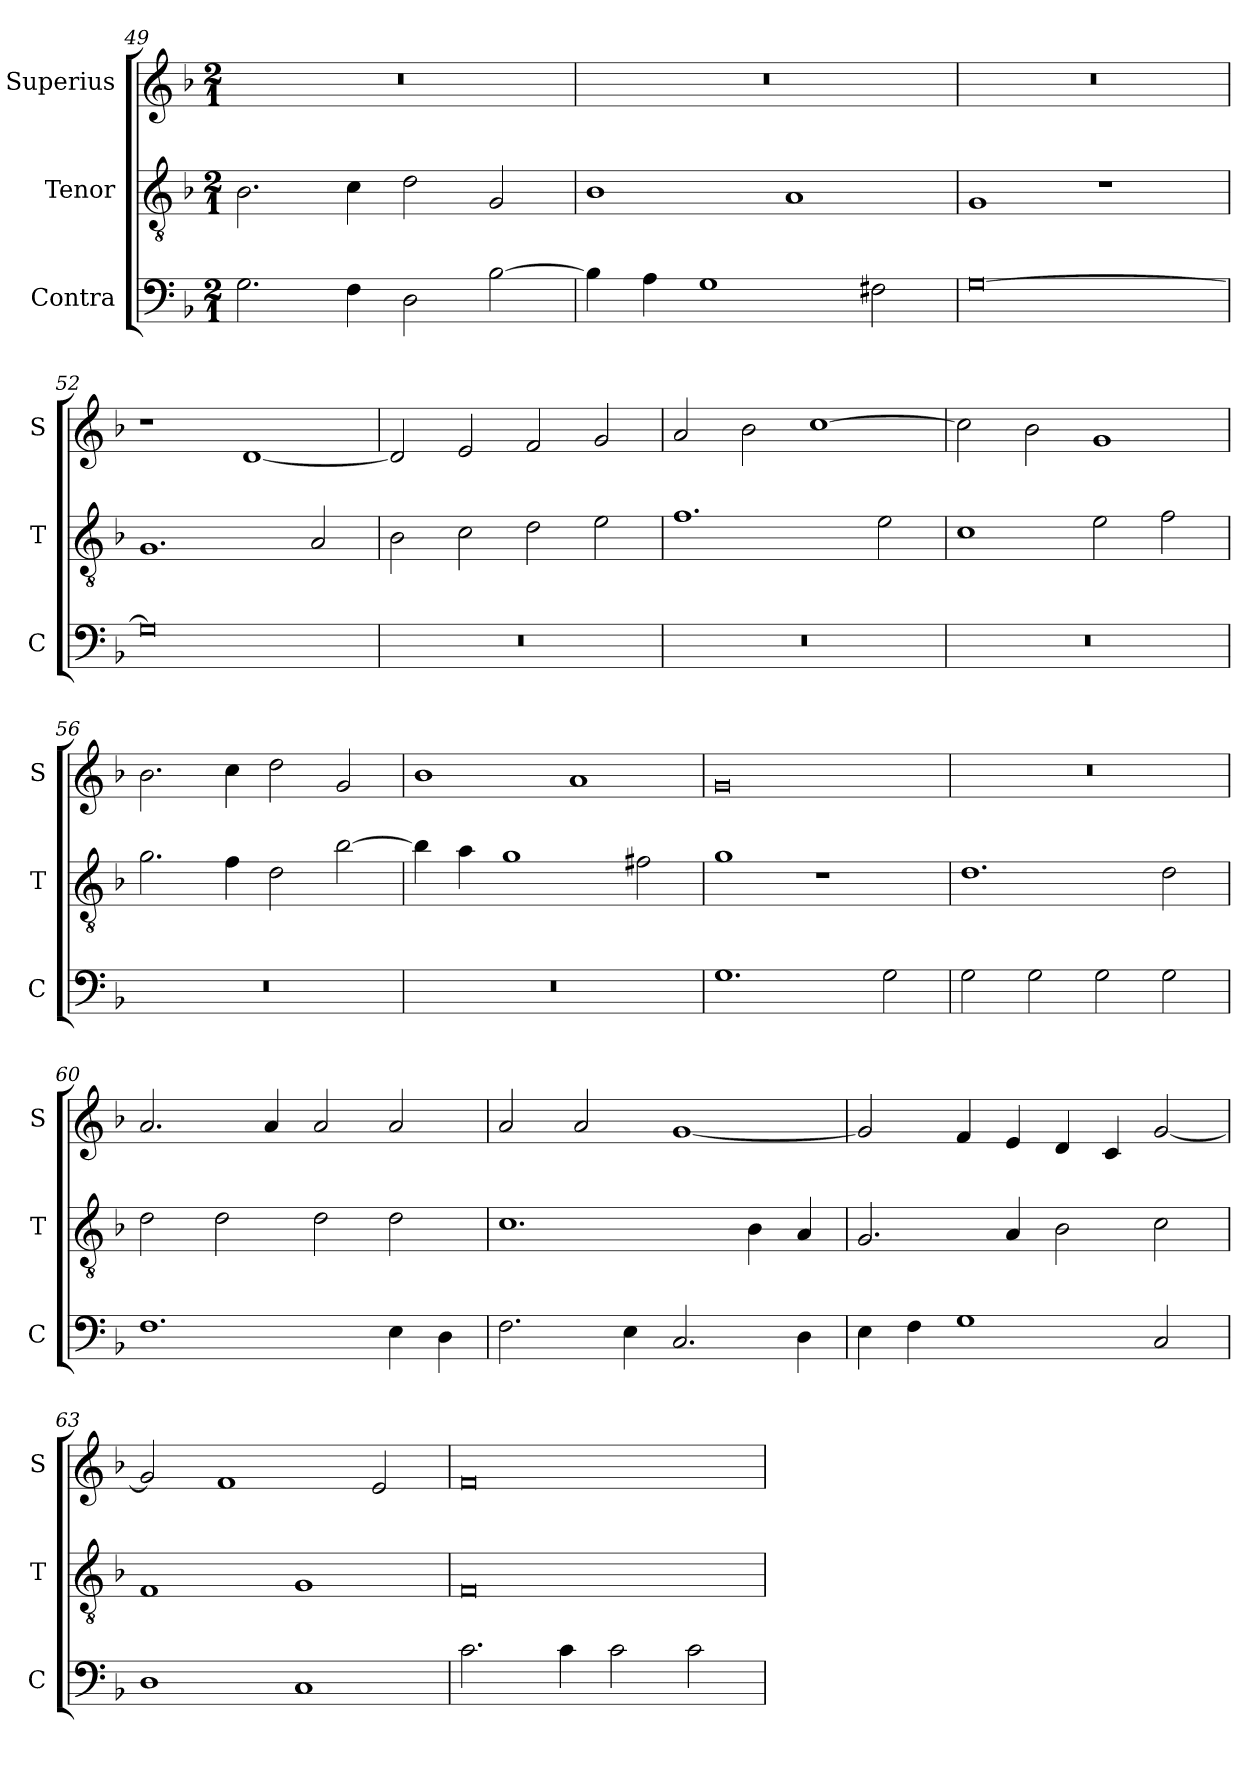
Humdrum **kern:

**kern	**kern	**kern
*part3	*part2	*part1
*staff3	*staff2	*staff1
*I"Contra	*I"Tenor	*I"Superius
*I'C	*I'T	*I'S
*clefF4	*clefGv2	*clefG2
*k[b-]	*k[b-]	*k[b-]
*M2/1	*M2/1	*M2/1
=49	=49	=49
2.G\	2.B-\	0r
4F\	4c\	.
2D\	2d\	.
[2B-\	2G/	.
=50	=50	=50
4B-\]	1B-	0r
4A\	.	.
1G	.	.
.	1A	.
2F#X\	.	.
=51	=51	=51
[0G	1G	0r
.	1r	.
=52	=52	=52
0G]	1.G	1r
.	.	[1d
.	2A/	.
=53	=53	=53
0r	2B-\	2d/]
.	2c\	2e/
.	2d\	2f/
.	2e\	2g/
=54	=54	=54
0r	1.f	2a/
.	.	2b-\
.	.	[1cc
.	2e\	.
=55	=55	=55
0r	1c	2cc\]
.	.	2b-\
.	2e\	1g
.	2f\	.
=56	=56	=56
0r	2.g\	2.b-\
.	4f\	4cc\
.	2d\	2dd\
.	[2b-\	2g/
=57	=57	=57
0r	4b-\]	1b-
.	4a\	.
.	1g	.
.	.	1a
.	2f#X\	.
=58	=58	=58
1.G	1g	0g
.	1r	.
2G\	.	.
=59	=59	=59
2G\	1.d	0r
2G\	.	.
2G\	.	.
2G\	2d\	.
=60	=60	=60
1.F	2d\	2.a/
.	2d\	.
.	.	4a/
.	2d\	2a/
4E\	2d\	2a/
4D\	.	.
=61	=61	=61
2.F\	1.c	2a/
.	.	2a/
4E\	.	.
2.C/	.	[1g
.	4B-\	.
4D\	4A/	.
=62	=62	=62
4E\	2.G/	2g/]
4F\	.	.
1G	.	4f/
.	4A/	4e/
.	2B-\	4d/
.	.	4c/
2C/	2c\	[2g/
=63	=63	=63
1D	1F	2g/]
.	.	1f
1C	1G	.
.	.	2e/
=64	=64	=64
2.c\	0F	0f
4c\	.	.
2c\	.	.
2c\	.	.
=	=	=
*-	*-	*-
